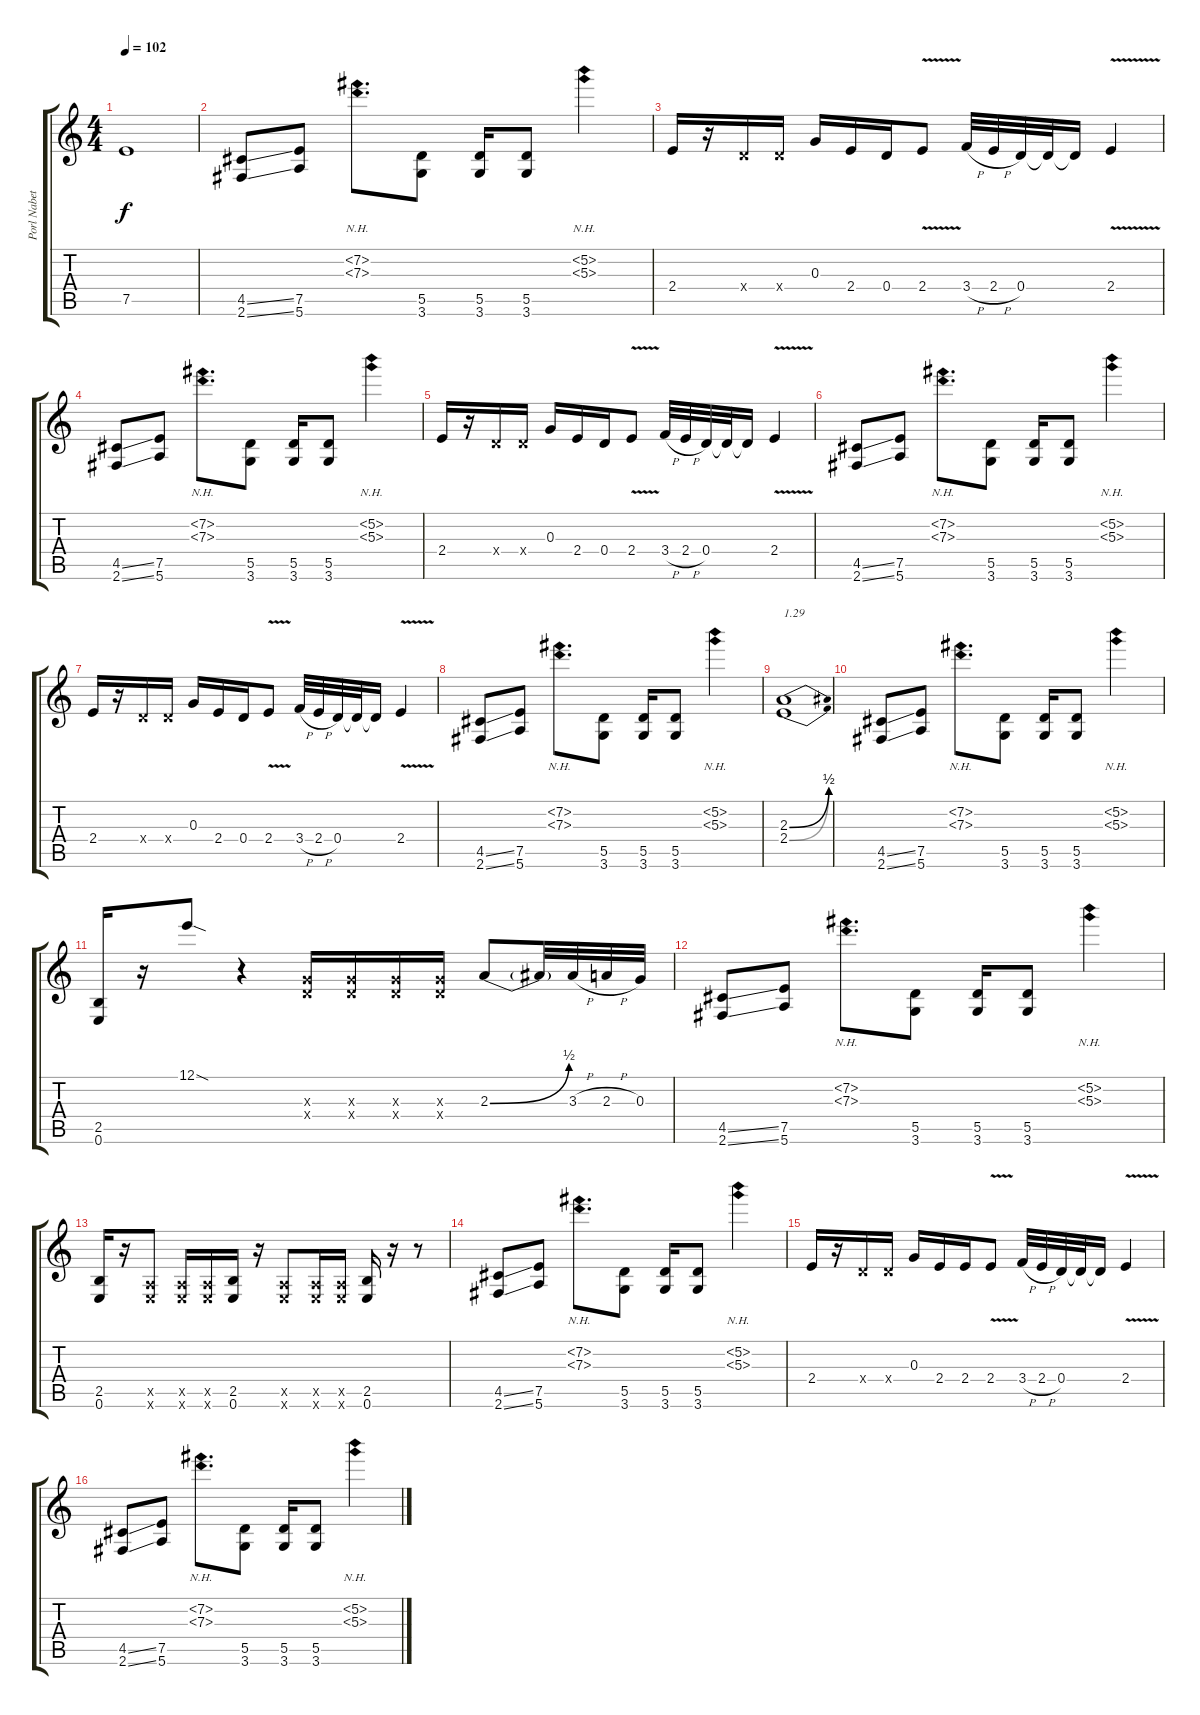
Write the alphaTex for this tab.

\track ("Porl Nabetakk 29 A Finir" "Porl Nabet") {mute instrument acousticguitarsteel}
\staff {score tabs}
\tuning (E4 B3 G3 D3 A2 E2) {hide}
\ts (4 4)
\tempo 102
\clef g2
\ks c
7.5{t}.1{dy f} |
(4.5{ss} 2.6{ss}).8 (7.5 5.6).8 (7.2{nh} 7.3{nh}).8{d} (5.5 3.6).8 (5.5 3.6).16 (5.5 3.6).8 (5.2{nh} 5.3{nh}).4 |
2.4.16 r.16 0.4{x}.16 0.4{x}.16 0.3.16 2.4.16 0.4.16 2.4{v}.8 3.4{h}.32 2.4{h}.32 0.4.32 0.4{t}.32 0.4{t}.16 2.4{v}.4 |
(4.5{ss} 2.6{ss}).8 (7.5 5.6).8 (7.2{nh} 7.3{nh}).8{d} (5.5 3.6).8 (5.5 3.6).16 (5.5 3.6).8 (5.2{nh} 5.3{nh}).4 |
2.4.16 r.16 0.4{x}.16 0.4{x}.16 0.3.16 2.4.16 0.4.16 2.4{v}.8 3.4{h}.32 2.4{h}.32 0.4.32 0.4{t}.32 0.4{t}.16 2.4{v}.4 |
(4.5{ss} 2.6{ss}).8 (7.5 5.6).8 (7.2{nh} 7.3{nh}).8{d} (5.5 3.6).8 (5.5 3.6).16 (5.5 3.6).8 (5.2{nh} 5.3{nh}).4 |
2.4.16 r.16 0.4{x}.16 0.4{x}.16 0.3.16 2.4.16 0.4.16 2.4{v}.8 3.4{h}.32 2.4{h}.32 0.4.32 0.4{t}.32 0.4{t}.16 2.4{v}.4 |
(4.5{ss} 2.6{ss}).8 (7.5 5.6).8 (7.2{nh} 7.3{nh}).8{d} (5.5 3.6).8 (5.5 3.6).16 (5.5 3.6).8 (5.2{nh} 5.3{nh}).4 |
(2.3{be (bend 0 0 60 2)} 2.4{be (bend 0 0 60 2)}).1{txt "1.29"} |
(4.5{ss} 2.6{ss}).8 (7.5 5.6).8 (7.2{nh} 7.3{nh}).8{d} (5.5 3.6).8 (5.5 3.6).16 (5.5 3.6).8 (5.2{nh} 5.3{nh}).4 |
(2.5 0.6).16 r.16 12.1{sod}.8 r.4 (0.3{x} 0.4{x}).16 (0.3{x} 0.4{x}).16 (0.3{x} 0.4{x}).16 (0.3{x} 0.4{x}).16 2.3{be (bend 0 0 60 2)}.8 2.3{t}.32 3.3{h}.32 2.3{h}.32 0.3.32 |
(4.5{ss} 2.6{ss}).8 (7.5 5.6).8 (7.2{nh} 7.3{nh}).8{d} (5.5 3.6).8 (5.5 3.6).16 (5.5 3.6).8 (5.2{nh} 5.3{nh}).4 |
(2.5 0.6).16 r.16 (0.5{x} 0.6{x}).8 (0.5{x} 0.6{x}).16 (0.5{x} 0.6{x}).16 (2.5 0.6).16 r.16 (0.5{x} 0.6{x}).8 (0.5{x} 0.6{x}).16 (0.5{x} 0.6{x}).16 (2.5 0.6).16 r.16 r.8 |
(4.5{ss} 2.6{ss}).8 (7.5 5.6).8 (7.2{nh} 7.3{nh}).8{d} (5.5 3.6).8 (5.5 3.6).16 (5.5 3.6).8 (5.2{nh} 5.3{nh}).4 |
2.4.16 r.16 0.4{x}.16 0.4{x}.16 0.3.16 2.4.16 2.4.16 2.4{v}.8 3.4{h}.32 2.4{h}.32 0.4.32 0.4{t}.32 0.4{t}.16 2.4{v}.4 |
(4.5{ss} 2.6{ss}).8 (7.5 5.6).8 (7.2{nh} 7.3{nh}).8{d} (5.5 3.6).8 (5.5 3.6).16 (5.5 3.6).8 (5.2{nh} 5.3{nh}).4
